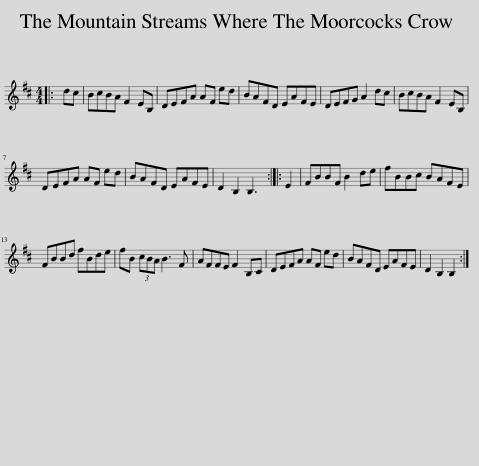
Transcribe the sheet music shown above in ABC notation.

X:1
L:1/8
M:4/4
I:linebreak $
K:Bmin
V:1 treble
V:1
|: dc | BcBA F2 EB, | DEFA AF ed | BAFD EAFE | DEFG A2 dc | %5
 BcBA F2 EB, |$ DEFA AF ed | BAFD EAFE | D2 B,2 B,3 :: E2 | %10
 FBBF B2 de | fBBc BAFE |$ FBBd fBde | fB (3cBA B3 F | AFFE F2 B,C | %15
 DEFA AF ed | BAFD EAFE | D2 B,2 B,2 :| %18
